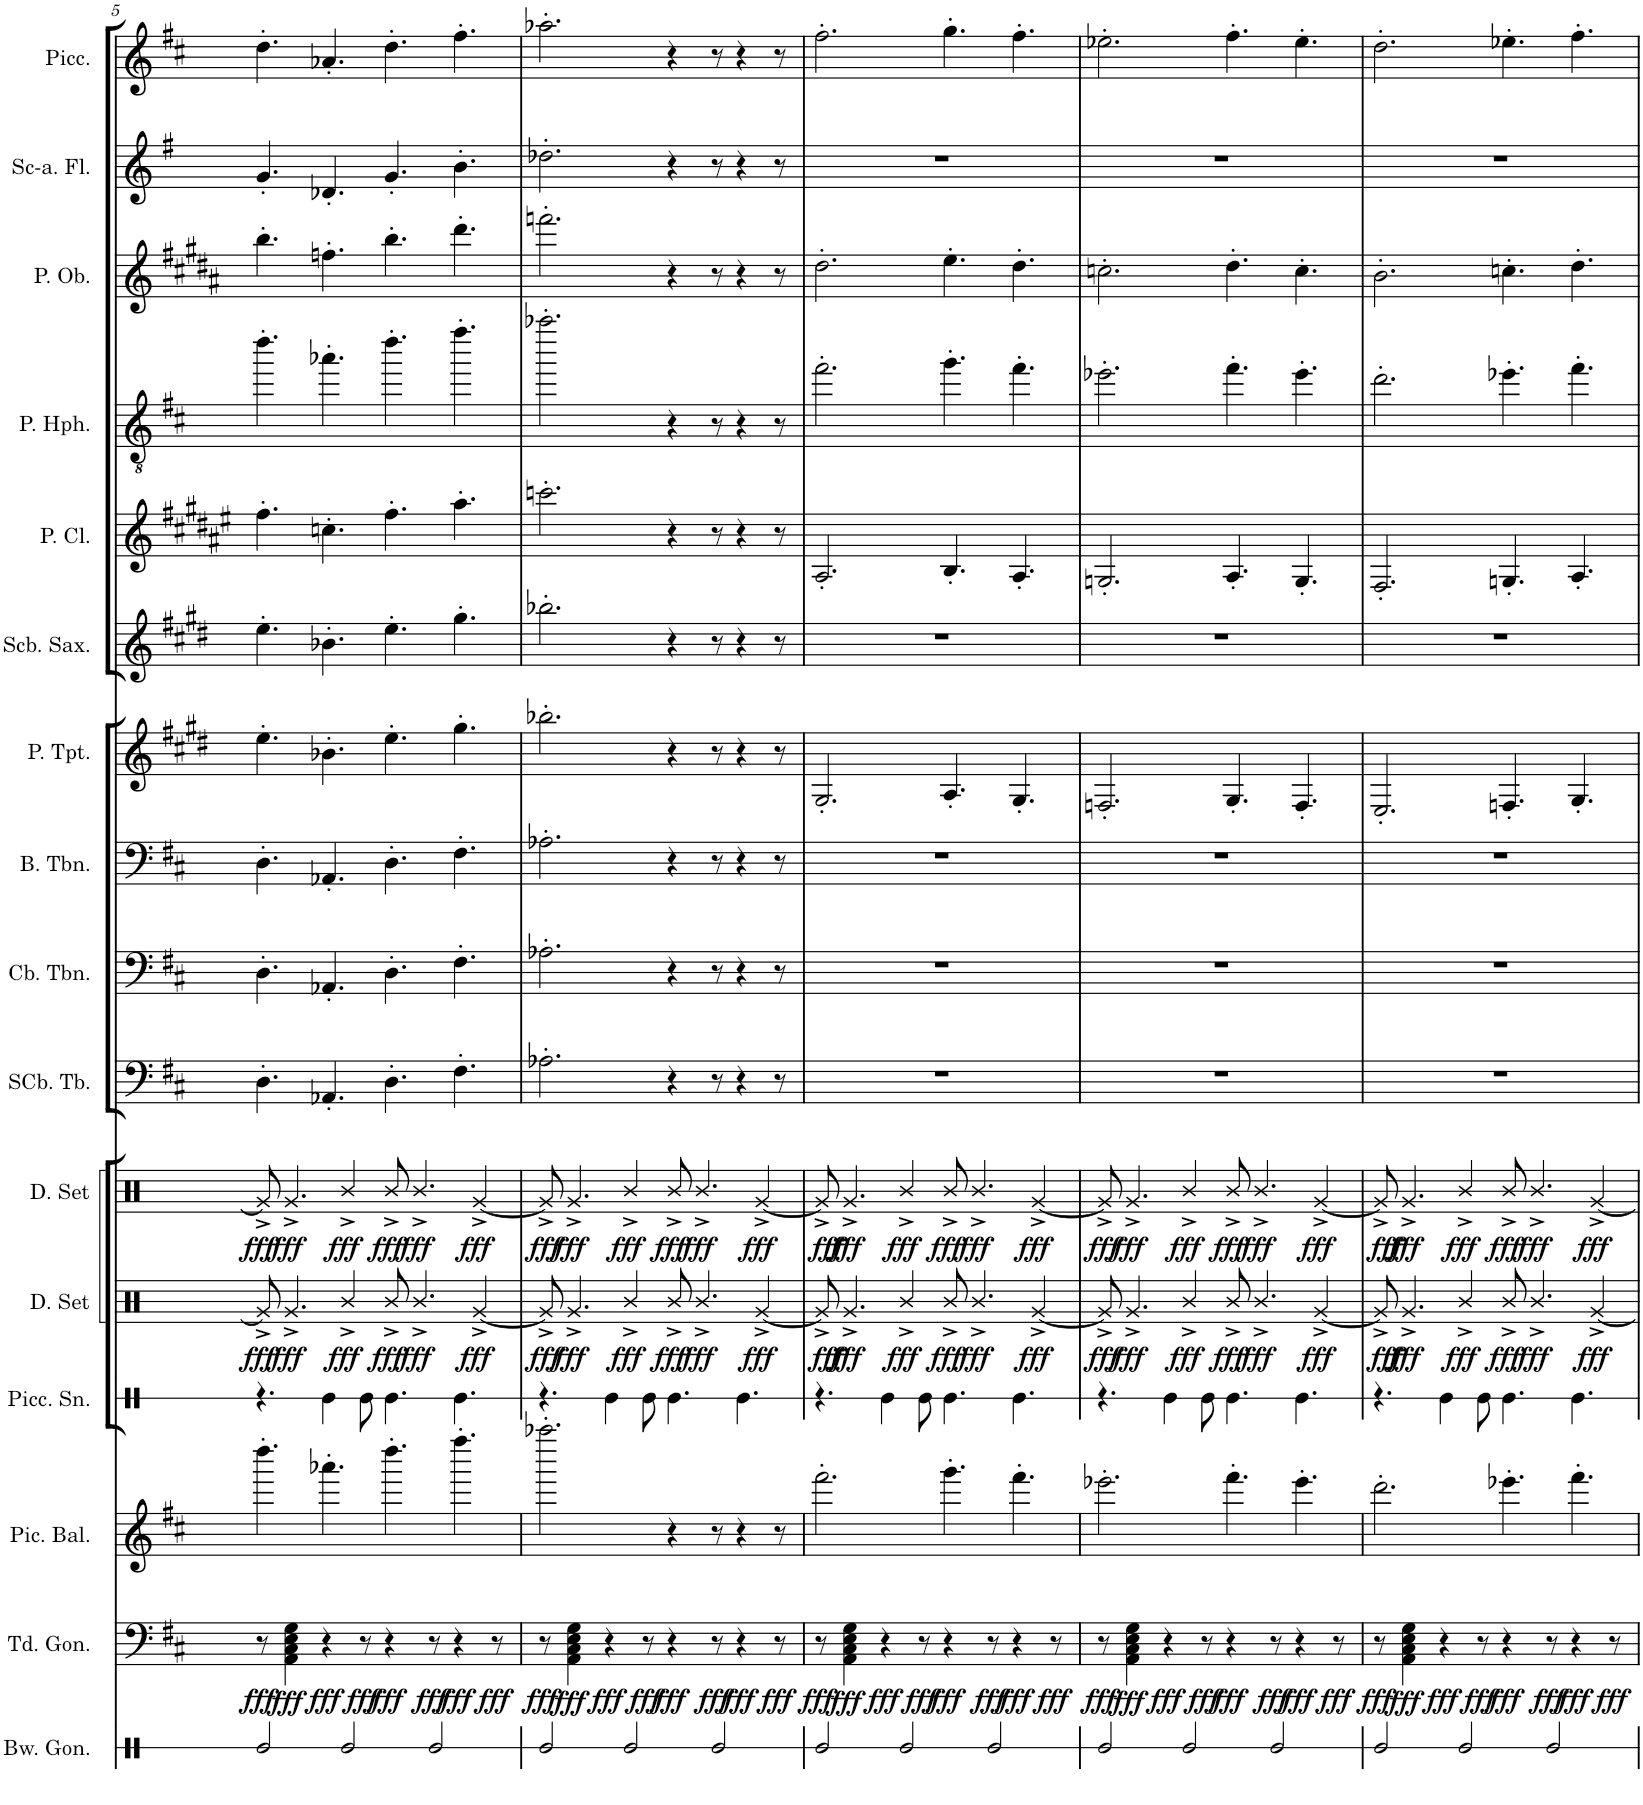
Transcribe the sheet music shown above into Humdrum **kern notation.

**kern	**kern	**dynam	**kern	**kern	**kern	**dynam	**kern	**dynam	**kern	**kern	**kern	**kern	**kern	**kern	**kern	**kern	**kern	**kern
*part16	*part15	*part15	*part14	*part13	*part12	*part12	*part11	*part11	*part10	*part9	*part8	*part7	*part6	*part5	*part4	*part3	*part2	*part1
*staff16	*staff15	*staff15	*staff14	*staff13	*staff12	*staff12	*staff11	*staff11	*staff10	*staff9	*staff8	*staff7	*staff6	*staff5	*staff4	*staff3	*staff2	*staff1
*I"Bowl Gongs	*I"Tuned Gongs	*	*I"Piccolo Balalaika	*I"Piccolo Snare	*I"Drumset	*	*I"Drumset	*	*I"Sub-Contrabass Tuba	*I"Contrabass Trombone	*I"Bass Trombone	*I"Piccolo Trumpet	*I"Subcontrabass Saxophone	*I"Piccolo Clarinet	*I"Piccolo Heckelphone	*I"Piccolo Oboe	*I"Sub Contra-alto Flute	*I"Piccolo
*I'Bw. Gon.	*I'Td. Gon.	*	*I'Pic. Bal.	*I'Picc. Sn.	*I'D. Set	*	*I'D. Set	*	*I'SCb. Tb.	*I'Cb. Tbn.	*I'B. Tbn.	*I'P. Tpt.	*I'Scb. Sax.	*I'P. Cl.	*I'P. Hph.	*I'P. Ob.	*I'Sc-a. Fl.	*I'Picc.
!!LO:PB:g=z
*clefX	*clefF4	*	*clefG2	*clefX	*clefX	*	*clefX	*	*clefF4	*clefF4	*clefF4	*clefG2	*clefG2	*clefG2	*clefGv2	*clefG2	*clefG2	*clefG2
*	*	*	*	*	*	*	*	*	*	*	*	*Trd1c2	*Trd12c21	*Trd1c2	*	*Trd-2c-3	*Trd17c29	*Trd-7c-12
*k[]	*k[f#c#]	*	*k[f#c#]	*k[]	*k[]	*	*k[]	*	*k[f#c#]	*k[f#c#]	*k[f#c#]	*k[f#c#g#d#]	*k[f#c#g#d#]	*k[f#c#g#d#a#e#]	*k[f#c#]	*k[f#c#g#d#a#]	*k[f#]	*k[f#c#]
*M12/8	*M12/8	*	*M12/8	*M12/8	*M12/8	*	*M12/8	*	*M12/8	*M12/8	*M12/8	*M12/8	*M12/8	*M12/8	*M12/8	*M12/8	*M12/8	*M12/8
=5	=5	=5	=5	=5	=5	=5	=5	=5	=5	=5	=5	=5	=5	=5	=5	=5	=5	=5
!	!	!LO:DY:b	!	!	!	!LO:DY:b	!	!LO:DY:b	!	!	!	!	!	!	!	!	!	!
2Re/	8r	fff	4.dddd'\	4.r	8Rg^/]	fff	8Rg^/]	fff	4.D'\	4.D'\	4.D'\	4.ee'\	4.ee'\	4.ff#'\	4.ddd'\	4.bb'\	4.g'/	4.dd'\
!	!	!LO:DY:b	!	!	!	!LO:DY:b	!	!LO:DY:b	!	!	!	!	!	!	!	!	!	!
.	4AA\ 4C#\ 4E\ 4G\	fff	.	.	4.Rg^/	fff	4.Rg^/	fff	.	.	.	.	.	.	.	.	.	.
!	!	!LO:DY:b	!	!	!	!	!	!	!	!	!	!	!	!	!	!	!	!
.	4r	fff	4.aaa-X'\	4Re\	.	.	.	.	4.AA-X'/	4.AA-X'/	4.AA-X'/	4.b-X'\	4.b-X'\	4.ccn'\	4.aa-X'\	4.ffn'\	4.d-X'/	4.a-X'/
!	!	!	!	!	!	!LO:DY:b	!	!LO:DY:b	!	!	!	!	!	!	!	!	!	!
2Re/	.	.	.	.	4R^/	fff	4R^/	fff	.	.	.	.	.	.	.	.	.	.
!	!	!LO:DY:b	!	!	!	!	!	!	!	!	!	!	!	!	!	!	!	!
.	8r	fff	.	8Re\	.	.	.	.	.	.	.	.	.	.	.	.	.	.
!	!	!LO:DY:b	!	!	!	!LO:DY:b	!	!LO:DY:b	!	!	!	!	!	!	!	!	!	!
.	4r	fff	4.dddd'\	4.Re\	8R^/	fff	8R^/	fff	4.D'\	4.D'\	4.D'\	4.ee'\	4.ee'\	4.ff#'\	4.ddd'\	4.bb'\	4.g'/	4.dd'\
!	!	!	!	!	!	!LO:DY:b	!	!LO:DY:b	!	!	!	!	!	!	!	!	!	!
.	.	.	.	.	4.R^/	fff	4.R^/	fff	.	.	.	.	.	.	.	.	.	.
!	!	!LO:DY:b	!	!	!	!	!	!	!	!	!	!	!	!	!	!	!	!
2Re/	8r	fff	.	.	.	.	.	.	.	.	.	.	.	.	.	.	.	.
!	!	!LO:DY:b	!	!	!	!	!	!	!	!	!	!	!	!	!	!	!	!
.	4r	fff	4.ffff#'\	4.Re\	.	.	.	.	4.F#'\	4.F#'\	4.F#'\	4.gg#'\	4.gg#'\	4.aa#'\	4.fff#'\	4.ddd#'\	4.b'\	4.ff#'\
!	!	!	!	!	!	!LO:DY:b	!	!LO:DY:b	!	!	!	!	!	!	!	!	!	!
.	.	.	.	.	[4Rg^/	fff	[4Rg^/	fff	.	.	.	.	.	.	.	.	.	.
!	!	!LO:DY:b	!	!	!	!	!	!	!	!	!	!	!	!	!	!	!	!
.	8r	fff	.	.	.	.	.	.	.	.	.	.	.	.	.	.	.	.
=6	=6	=6	=6	=6	=6	=6	=6	=6	=6	=6	=6	=6	=6	=6	=6	=6	=6	=6
!	!	!LO:DY:b	!	!	!	!LO:DY:b	!	!LO:DY:b	!	!	!	!	!	!	!	!	!	!
2Re/	8r	fff	2.aaaa-X'\	4.r	8Rg^/]	fff	8Rg^/]	fff	2.A-X'\	2.A-X'\	2.A-X'\	2.bb-X'\	2.bb-X'\	2.cccn'\	2.aaa-X'\	2.fffn'\	2.dd-X'\	2.aa-X'\
!	!	!LO:DY:b	!	!	!	!LO:DY:b	!	!LO:DY:b	!	!	!	!	!	!	!	!	!	!
.	4AA\ 4C#\ 4E\ 4G\	fff	.	.	4.Rg^/	fff	4.Rg^/	fff	.	.	.	.	.	.	.	.	.	.
!	!	!LO:DY:b	!	!	!	!	!	!	!	!	!	!	!	!	!	!	!	!
.	4r	fff	.	4Re\	.	.	.	.	.	.	.	.	.	.	.	.	.	.
!	!	!	!	!	!	!LO:DY:b	!	!LO:DY:b	!	!	!	!	!	!	!	!	!	!
2Re/	.	.	.	.	4R^/	fff	4R^/	fff	.	.	.	.	.	.	.	.	.	.
!	!	!LO:DY:b	!	!	!	!	!	!	!	!	!	!	!	!	!	!	!	!
.	8r	fff	.	8Re\	.	.	.	.	.	.	.	.	.	.	.	.	.	.
!	!	!LO:DY:b	!	!	!	!LO:DY:b	!	!LO:DY:b	!	!	!	!	!	!	!	!	!	!
.	4r	fff	4r	4.Re\	8R^/	fff	8R^/	fff	4r	4r	4r	4r	4r	4r	4r	4r	4r	4r
!	!	!	!	!	!	!LO:DY:b	!	!LO:DY:b	!	!	!	!	!	!	!	!	!	!
.	.	.	.	.	4.R^/	fff	4.R^/	fff	.	.	.	.	.	.	.	.	.	.
!	!	!LO:DY:b	!	!	!	!	!	!	!	!	!	!	!	!	!	!	!	!
2Re/	8r	fff	8r	.	.	.	.	.	8r	8r	8r	8r	8r	8r	8r	8r	8r	8r
!	!	!LO:DY:b	!	!	!	!	!	!	!	!	!	!	!	!	!	!	!	!
.	4r	fff	4r	4.Re\	.	.	.	.	4r	4r	4r	4r	4r	4r	4r	4r	4r	4r
!	!	!	!	!	!	!LO:DY:b	!	!LO:DY:b	!	!	!	!	!	!	!	!	!	!
.	.	.	.	.	[4Rg^/	fff	[4Rg^/	fff	.	.	.	.	.	.	.	.	.	.
!	!	!LO:DY:b	!	!	!	!	!	!	!	!	!	!	!	!	!	!	!	!
.	8r	fff	8r	.	.	.	.	.	8r	8r	8r	8r	8r	8r	8r	8r	8r	8r
=7	=7	=7	=7	=7	=7	=7	=7	=7	=7	=7	=7	=7	=7	=7	=7	=7	=7	=7
!	!	!LO:DY:b	!	!	!	!LO:DY:b	!	!LO:DY:b	!	!	!	!	!	!	!	!	!	!
2Re/	8r	fff	2.fff#'\	4.r	8Rg^/]	fff	8Rg^/]	fff	1.r	1.r	1.r	2.G#'/	1.r	2.A#'/	2.ff#'\	2.dd#'\	1.r	2.ff#'\
!	!	!LO:DY:b	!	!	!	!LO:DY:b	!	!LO:DY:b	!	!	!	!	!	!	!	!	!	!
.	4AA\ 4C#\ 4E\ 4G\	fff	.	.	4.Rg^/	fff	4.Rg^/	fff	.	.	.	.	.	.	.	.	.	.
!	!	!LO:DY:b	!	!	!	!	!	!	!	!	!	!	!	!	!	!	!	!
.	4r	fff	.	4Re\	.	.	.	.	.	.	.	.	.	.	.	.	.	.
!	!	!	!	!	!	!LO:DY:b	!	!LO:DY:b	!	!	!	!	!	!	!	!	!	!
2Re/	.	.	.	.	4R^/	fff	4R^/	fff	.	.	.	.	.	.	.	.	.	.
!	!	!LO:DY:b	!	!	!	!	!	!	!	!	!	!	!	!	!	!	!	!
.	8r	fff	.	8Re\	.	.	.	.	.	.	.	.	.	.	.	.	.	.
!	!	!LO:DY:b	!	!	!	!LO:DY:b	!	!LO:DY:b	!	!	!	!	!	!	!	!	!	!
.	4r	fff	4.ggg'\	4.Re\	8R^/	fff	8R^/	fff	.	.	.	4.A'/	.	4.B'/	4.gg'\	4.ee'\	.	4.gg'\
!	!	!	!	!	!	!LO:DY:b	!	!LO:DY:b	!	!	!	!	!	!	!	!	!	!
.	.	.	.	.	4.R^/	fff	4.R^/	fff	.	.	.	.	.	.	.	.	.	.
!	!	!LO:DY:b	!	!	!	!	!	!	!	!	!	!	!	!	!	!	!	!
2Re/	8r	fff	.	.	.	.	.	.	.	.	.	.	.	.	.	.	.	.
!	!	!LO:DY:b	!	!	!	!	!	!	!	!	!	!	!	!	!	!	!	!
.	4r	fff	4.fff#'\	4.Re\	.	.	.	.	.	.	.	4.G#'/	.	4.A#'/	4.ff#'\	4.dd#'\	.	4.ff#'\
!	!	!	!	!	!	!LO:DY:b	!	!LO:DY:b	!	!	!	!	!	!	!	!	!	!
.	.	.	.	.	[4Rg^/	fff	[4Rg^/	fff	.	.	.	.	.	.	.	.	.	.
!	!	!LO:DY:b	!	!	!	!	!	!	!	!	!	!	!	!	!	!	!	!
.	8r	fff	.	.	.	.	.	.	.	.	.	.	.	.	.	.	.	.
=8	=8	=8	=8	=8	=8	=8	=8	=8	=8	=8	=8	=8	=8	=8	=8	=8	=8	=8
!	!	!LO:DY:b	!	!	!	!LO:DY:b	!	!LO:DY:b	!	!	!	!	!	!	!	!	!	!
2Re/	8r	fff	2.eee-X'\	4.r	8Rg^/]	fff	8Rg^/]	fff	1.r	1.r	1.r	2.Fn'/	1.r	2.Gn'/	2.ee-X'\	2.ccn'\	1.r	2.ee-X'\
!	!	!LO:DY:b	!	!	!	!LO:DY:b	!	!LO:DY:b	!	!	!	!	!	!	!	!	!	!
.	4AA\ 4C#\ 4E\ 4G\	fff	.	.	4.Rg^/	fff	4.Rg^/	fff	.	.	.	.	.	.	.	.	.	.
!	!	!LO:DY:b	!	!	!	!	!	!	!	!	!	!	!	!	!	!	!	!
.	4r	fff	.	4Re\	.	.	.	.	.	.	.	.	.	.	.	.	.	.
!	!	!	!	!	!	!LO:DY:b	!	!LO:DY:b	!	!	!	!	!	!	!	!	!	!
2Re/	.	.	.	.	4R^/	fff	4R^/	fff	.	.	.	.	.	.	.	.	.	.
!	!	!LO:DY:b	!	!	!	!	!	!	!	!	!	!	!	!	!	!	!	!
.	8r	fff	.	8Re\	.	.	.	.	.	.	.	.	.	.	.	.	.	.
!	!	!LO:DY:b	!	!	!	!LO:DY:b	!	!LO:DY:b	!	!	!	!	!	!	!	!	!	!
.	4r	fff	4.fff#'\	4.Re\	8R^/	fff	8R^/	fff	.	.	.	4.G#'/	.	4.A#'/	4.ff#'\	4.dd#'\	.	4.ff#'\
!	!	!	!	!	!	!LO:DY:b	!	!LO:DY:b	!	!	!	!	!	!	!	!	!	!
.	.	.	.	.	4.R^/	fff	4.R^/	fff	.	.	.	.	.	.	.	.	.	.
!	!	!LO:DY:b	!	!	!	!	!	!	!	!	!	!	!	!	!	!	!	!
2Re/	8r	fff	.	.	.	.	.	.	.	.	.	.	.	.	.	.	.	.
!	!	!LO:DY:b	!	!	!	!	!	!	!	!	!	!	!	!	!	!	!	!
.	4r	fff	4.eee-'\	4.Re\	.	.	.	.	.	.	.	4.F'/	.	4.G'/	4.ee-'\	4.cc'\	.	4.ee-'\
!	!	!	!	!	!	!LO:DY:b	!	!LO:DY:b	!	!	!	!	!	!	!	!	!	!
.	.	.	.	.	[4Rg^/	fff	[4Rg^/	fff	.	.	.	.	.	.	.	.	.	.
!	!	!LO:DY:b	!	!	!	!	!	!	!	!	!	!	!	!	!	!	!	!
.	8r	fff	.	.	.	.	.	.	.	.	.	.	.	.	.	.	.	.
=9	=9	=9	=9	=9	=9	=9	=9	=9	=9	=9	=9	=9	=9	=9	=9	=9	=9	=9
!	!	!LO:DY:b	!	!	!	!LO:DY:b	!	!LO:DY:b	!	!	!	!	!	!	!	!	!	!
2Re/	8r	fff	2.ddd'\	4.r	8Rg^/]	fff	8Rg^/]	fff	1.r	1.r	1.r	2.E'/	1.r	2.F#'/	2.dd'\	2.b'\	1.r	2.dd'\
!	!	!LO:DY:b	!	!	!	!LO:DY:b	!	!LO:DY:b	!	!	!	!	!	!	!	!	!	!
.	4AA\ 4C#\ 4E\ 4G\	fff	.	.	4.Rg^/	fff	4.Rg^/	fff	.	.	.	.	.	.	.	.	.	.
!	!	!LO:DY:b	!	!	!	!	!	!	!	!	!	!	!	!	!	!	!	!
.	4r	fff	.	4Re\	.	.	.	.	.	.	.	.	.	.	.	.	.	.
!	!	!	!	!	!	!LO:DY:b	!	!LO:DY:b	!	!	!	!	!	!	!	!	!	!
2Re/	.	.	.	.	4R^/	fff	4R^/	fff	.	.	.	.	.	.	.	.	.	.
!	!	!LO:DY:b	!	!	!	!	!	!	!	!	!	!	!	!	!	!	!	!
.	8r	fff	.	8Re\	.	.	.	.	.	.	.	.	.	.	.	.	.	.
!	!	!LO:DY:b	!	!	!	!LO:DY:b	!	!LO:DY:b	!	!	!	!	!	!	!	!	!	!
.	4r	fff	4.eee-X'\	4.Re\	8R^/	fff	8R^/	fff	.	.	.	4.Fn'/	.	4.Gn'/	4.ee-X'\	4.ccn'\	.	4.ee-X'\
!	!	!	!	!	!	!LO:DY:b	!	!LO:DY:b	!	!	!	!	!	!	!	!	!	!
.	.	.	.	.	4.R^/	fff	4.R^/	fff	.	.	.	.	.	.	.	.	.	.
!	!	!LO:DY:b	!	!	!	!	!	!	!	!	!	!	!	!	!	!	!	!
2Re/	8r	fff	.	.	.	.	.	.	.	.	.	.	.	.	.	.	.	.
!	!	!LO:DY:b	!	!	!	!	!	!	!	!	!	!	!	!	!	!	!	!
.	4r	fff	4.fff#'\	4.Re\	.	.	.	.	.	.	.	4.G#'/	.	4.A#'/	4.ff#'\	4.dd#'\	.	4.ff#'\
!	!	!	!	!	!	!LO:DY:b	!	!LO:DY:b	!	!	!	!	!	!	!	!	!	!
.	.	.	.	.	[4Rg^/	fff	[4Rg^/	fff	.	.	.	.	.	.	.	.	.	.
!	!	!LO:DY:b	!	!	!	!	!	!	!	!	!	!	!	!	!	!	!	!
.	8r	fff	.	.	.	.	.	.	.	.	.	.	.	.	.	.	.	.
=	=	=	=	=	=	=	=	=	=	=	=	=	=	=	=	=	=	=
*-	*-	*-	*-	*-	*-	*-	*-	*-	*-	*-	*-	*-	*-	*-	*-	*-	*-	*-
